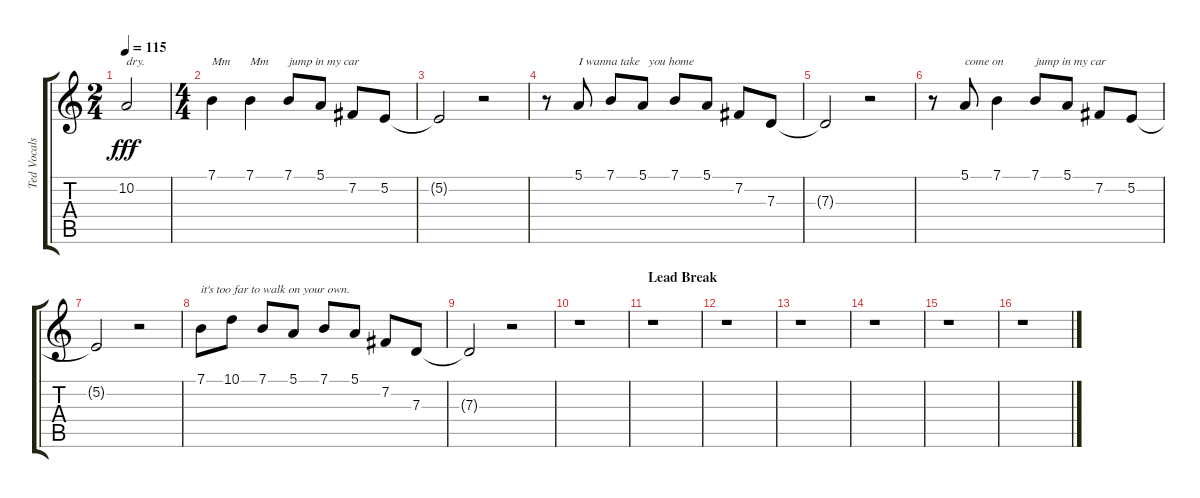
\track ("Ted Vocals" "Ted Vocals") {instrument clarinet}
\staff {score tabs}
\tuning (E4 B3 G3 D3 A2 E2) {hide}
\ts (2 4)
\tempo 115
\clef g2
\ks c
10.2.2{txt "dry." dy fff} |
\ts (4 4)
7.1.4{txt "Mm"} 7.1.4{txt "Mm"} 7.1.8{txt "jump in my car"} 5.1.8 7.2.8 5.2.8 |
5.2{t}.2 r.2 |
r.8 5.1.8{txt "I wanna take   you home"} 7.1.8 5.1.8 7.1.8 5.1.8 7.2.8 7.3.8 |
7.3{t}.2 r.2 |
r.8 5.1.8{txt "come on"} 7.1.4 7.1.8{txt "jump in my car"} 5.1.8 7.2.8 5.2.8 |
5.2{t}.2 r.2 |
7.1.8{txt "it's too far to walk on your own."} 10.1.8 7.1.8 5.1.8 7.1.8 5.1.8 7.2.8 7.3.8 |
7.3{t}.2 r.2 |
r.1 |
\section ("" "Lead Break")
r.1 |
r.1 |
r.1 |
r.1 |
r.1 |
r.1
